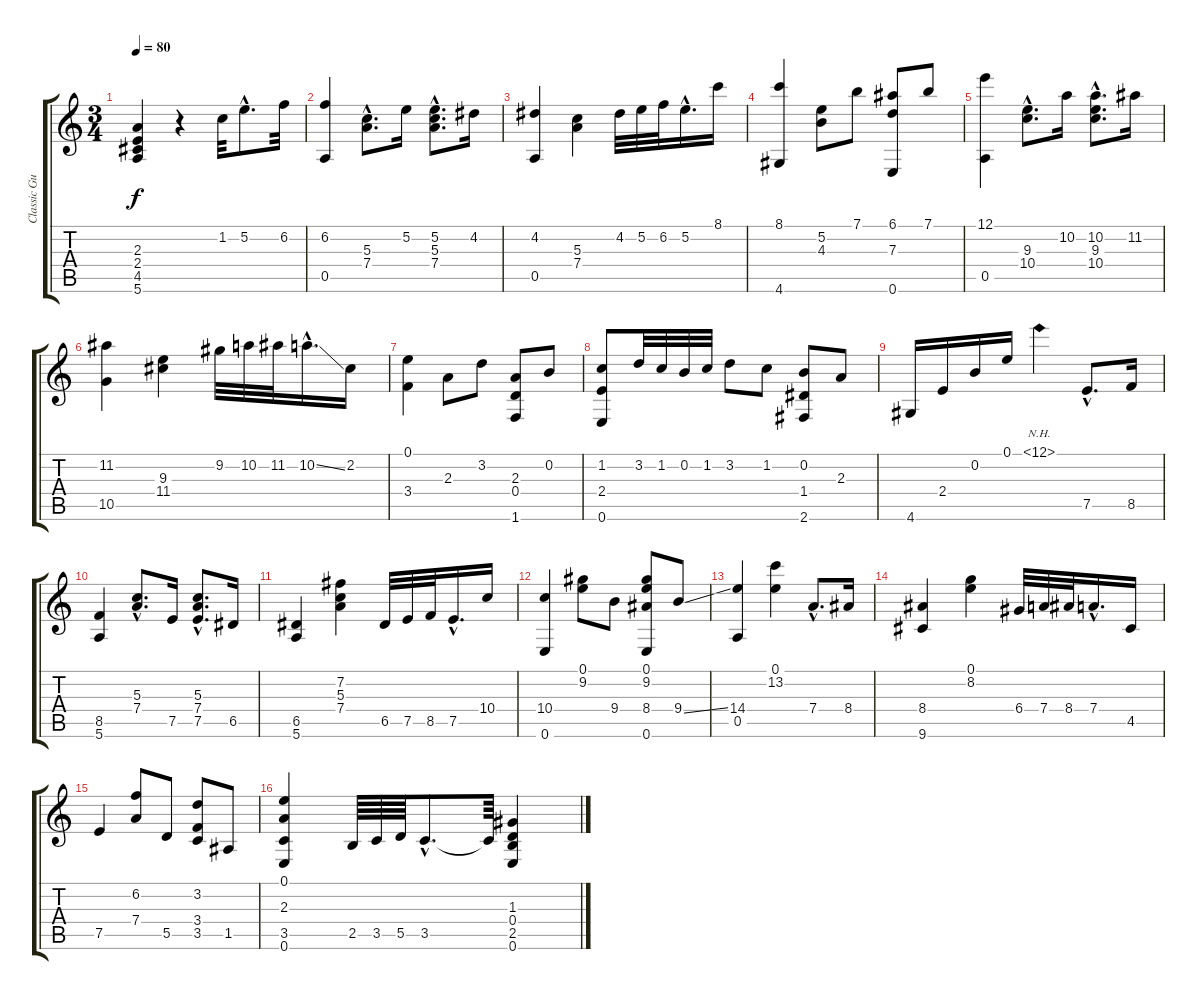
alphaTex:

\track ("Classic Guitar" "Classic Gu") {instrument acousticguitarnylon}
\staff {score tabs}
\tuning (E4 B3 G3 D3 A2 E2) {hide}
\ts (3 4)
\tempo 80
\clef g2
\ks c
(2.3 2.4 4.5 5.6).4{dy f} r.4 1.2.32 5.2{hac}.8{d} 6.2.32 |
(6.2 0.5).4 (5.3{hac} 7.4{hac}).8{d} 5.2.16 (5.2{hac} 5.3{hac} 7.4{hac}).8{d} 4.2.16 |
(4.2 0.5).4 (5.3 7.4).4 4.2.32 5.2.32 6.2.32 5.2{hac}.16{d} 8.1.16 |
(8.1 4.6).4 (5.2 4.3).8 7.1.8 (6.1 7.3 0.6).8 7.1.8 |
(12.1 0.5).4 (9.3{hac} 10.4{hac}).8{d} 10.2.16 (10.2{hac} 9.3{hac} 10.4{hac}).8{d} 11.2.16 |
(11.2 10.5).4 (9.3 11.4).4 9.2.32 10.2.32 11.2.32 10.2{ss hac}.16{d} 2.2.16 |
(0.1 3.4).4 2.3.8 3.2.8 (2.3 0.4 1.6).8 0.2.8 |
(1.2 2.4 0.6).8 3.2.32 1.2.32 0.2.32 1.2.32 3.2.8 1.2.8 (0.2 1.4 2.6).8 2.3.8 |
4.6.16 2.4.16 0.2.16 0.1.16 12.1{nh}.4 7.5{hac}.8{d} 8.5.16 |
(8.5 5.6).4 (5.3{hac} 7.4{hac}).8{d} 7.5.16 (5.3{hac} 7.4{hac} 7.5{hac}).8{d} 6.5.16 |
(6.5 5.6).4 (7.2 5.3 7.4).4 6.5.32 7.5.32 8.5.32 7.5{hac}.16{d} 10.4.16 |
(10.4 0.6).4 (0.1 9.2).8 9.4.8 (0.1 9.2 8.4 0.6).8 9.4{ss}.8 |
(14.4 0.5).4 (0.1 13.2).4 7.4{hac}.8{d} 8.4.16 |
(8.4 9.6).4 (0.1 8.2).4 6.4.32 7.4.32 8.4.32 7.4{hac}.16{d} 4.5.16 |
7.5.4 (6.2 7.4).8 5.5.8 (3.2 3.4 3.5).8 1.5.8 |
(0.1 2.3 3.5 0.6).4 2.5.64 3.5.64 5.5.64 3.5{hac}.8{d} 3.5{t}.64 (1.3 0.4 2.5 0.6).4
